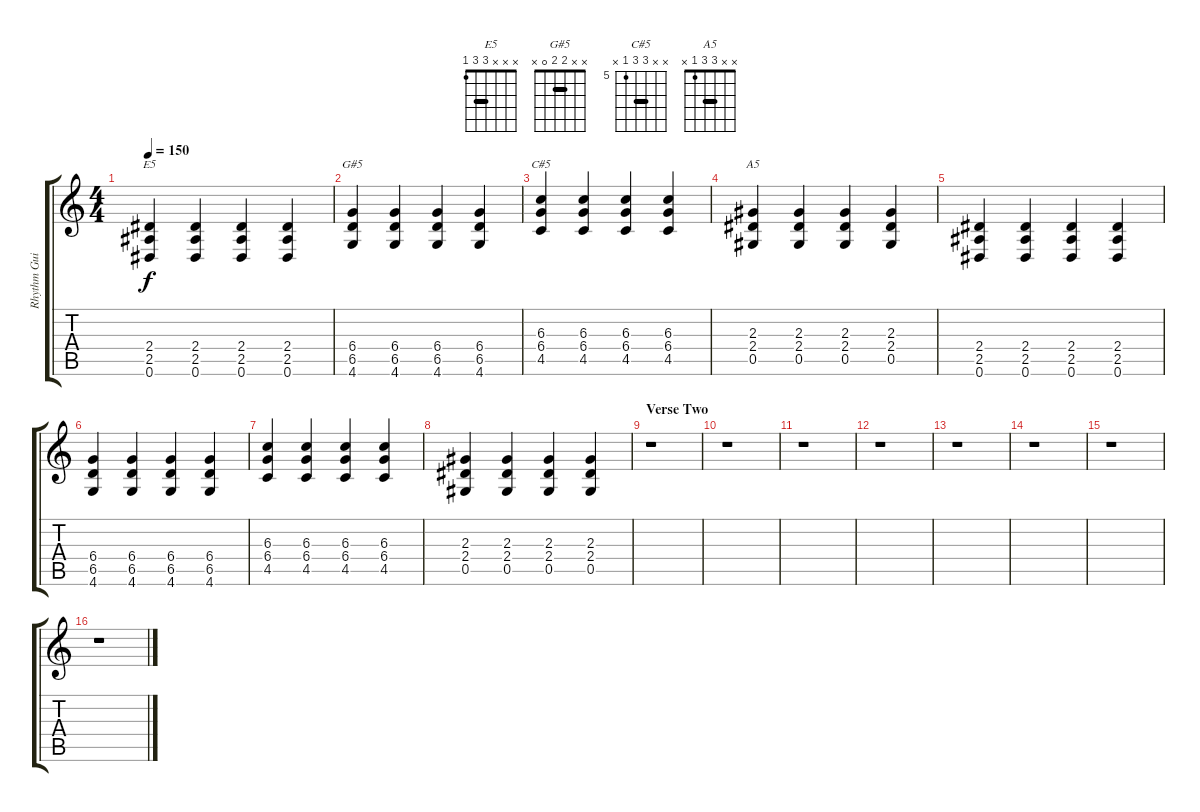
\track ("Rhythm Guitar [Brian Bell]" "Rhythm Gui") {instrument electricguitarmuted}
\staff {score tabs}
\tuning (Eb4 Bb3 Gb3 Db3 Ab2 Eb2) {hide}
\chord ("E5" x x x 3 3 1) {barre 3}
\chord ("G#5" x x 2 2 0 x) {barre 2}
\chord ("C#5" x x 7 7 5 x) {firstfret 5 barre 7}
\chord ("A5" x x 3 3 1 x) {barre 3}
\ts (4 4)
\tempo 150
\clef g2
\ks c
(2.4 2.5 0.6).4{ch "E5" dy f volume 13 instrument distortionguitar} (2.4 2.5 0.6).4 (2.4 2.5 0.6).4 (2.4 2.5 0.6).4 |
(6.4 6.5 4.6).4{ch "G#5"} (6.4 6.5 4.6).4 (6.4 6.5 4.6).4 (6.4 6.5 4.6).4 |
(6.3 6.4 4.5).4{ch "C#5"} (6.3 6.4 4.5).4 (6.3 6.4 4.5).4 (6.3 6.4 4.5).4 |
(2.3 2.4 0.5).4{ch "A5"} (2.3 2.4 0.5).4 (2.3 2.4 0.5).4 (2.3 2.4 0.5).4 |
(2.4 2.5 0.6).4{volume 13 instrument distortionguitar} (2.4 2.5 0.6).4 (2.4 2.5 0.6).4 (2.4 2.5 0.6).4 |
(6.4 6.5 4.6).4 (6.4 6.5 4.6).4 (6.4 6.5 4.6).4 (6.4 6.5 4.6).4 |
(6.3 6.4 4.5).4 (6.3 6.4 4.5).4 (6.3 6.4 4.5).4 (6.3 6.4 4.5).4 |
(2.3 2.4 0.5).4 (2.3 2.4 0.5).4 (2.3 2.4 0.5).4 (2.3 2.4 0.5).4 |
\section ("" "Verse Two")
r.1 |
r.1 |
r.1 |
r.1 |
r.1 |
r.1 |
r.1 |
r.1
